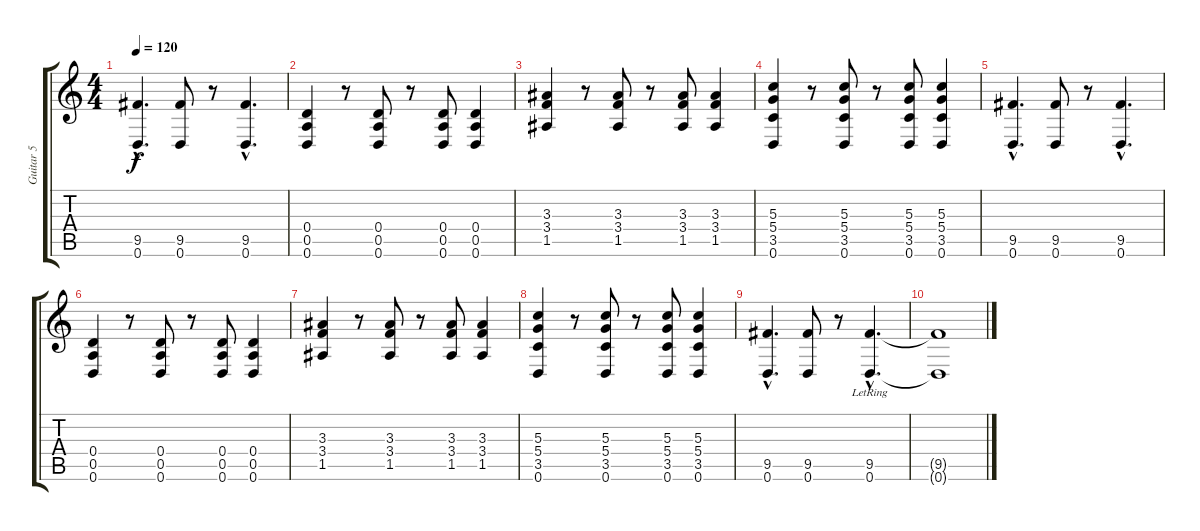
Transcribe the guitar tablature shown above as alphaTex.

\track ("Guitar 5" "Guitar 5") {instrument distortionguitar}
\staff {score tabs}
\tuning (E4 B3 G3 D3 A2 D2) {hide}
\ts (4 4)
\tempo 120
\clef g2
\ks c
(9.5{hac} 0.6{hac}).4{d dy f} (9.5 0.6).8 r.8 (9.5{hac} 0.6{hac}).4{d} |
(0.4 0.5 0.6).4 r.8 (0.4 0.5 0.6).8 r.8 (0.4 0.5 0.6).8 (0.4 0.5 0.6).4 |
(3.3 3.4 1.5).4 r.8 (3.3 3.4 1.5).8 r.8 (3.3 3.4 1.5).8 (3.3 3.4 1.5).4 |
(5.3 5.4 3.5 0.6).4 r.8 (5.3 5.4 3.5 0.6).8 r.8 (5.3 5.4 3.5 0.6).8 (5.3 5.4 3.5 0.6).4 |
(9.5{hac} 0.6{hac}).4{d} (9.5 0.6).8 r.8 (9.5{hac} 0.6{hac}).4{d} |
(0.4 0.5 0.6).4 r.8 (0.4 0.5 0.6).8 r.8 (0.4 0.5 0.6).8 (0.4 0.5 0.6).4 |
(3.3 3.4 1.5).4 r.8 (3.3 3.4 1.5).8 r.8 (3.3 3.4 1.5).8 (3.3 3.4 1.5).4 |
(5.3 5.4 3.5 0.6).4 r.8 (5.3 5.4 3.5 0.6).8 r.8 (5.3 5.4 3.5 0.6).8 (5.3 5.4 3.5 0.6).4 |
(9.5{hac} 0.6{hac}).4{d} (9.5 0.6).8 r.8 (9.5{hac lr} 0.6{hac lr}).4{d} |
(9.5{t} 0.6{t}).1
